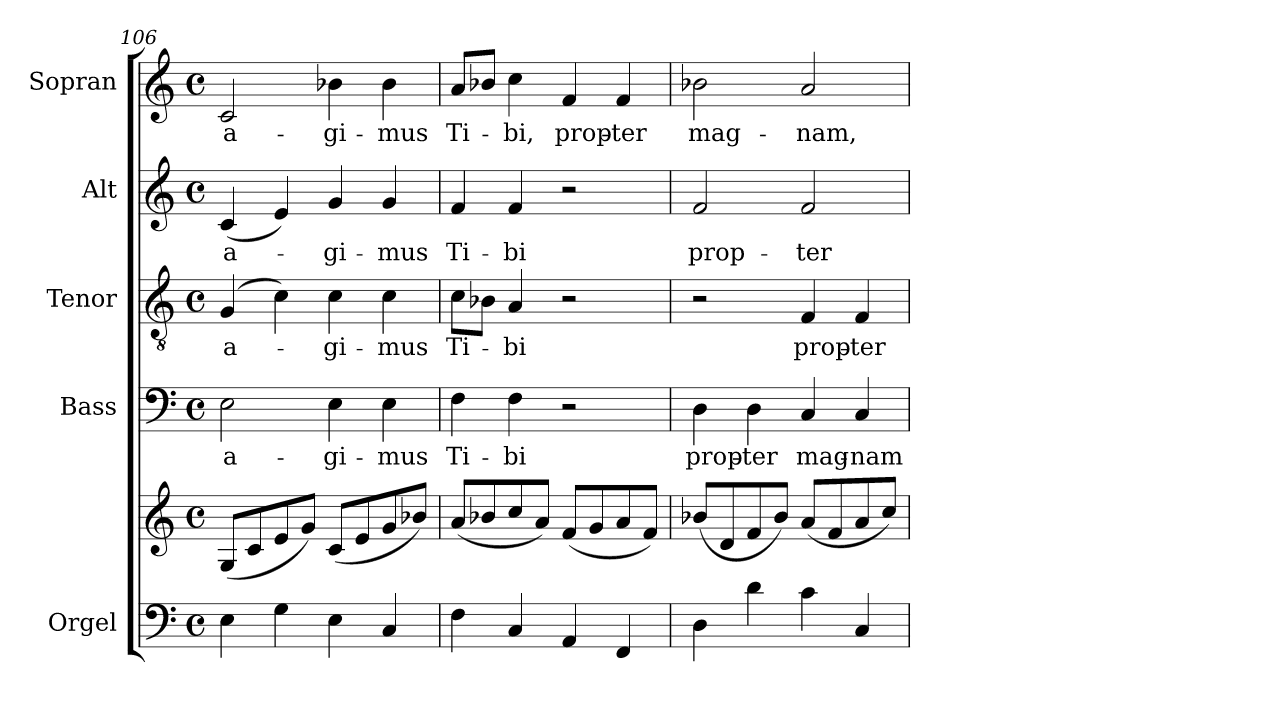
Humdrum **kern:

**kern	**kern	**kern	**text	**kern	**text	**kern	**text	**kern	**text
*part5	*part5	*part4	*part4	*part3	*part3	*part2	*part2	*part1	*part1
*staff6	*staff5	*staff4	*staff4	*staff3	*staff3	*staff2	*staff2	*staff1	*staff1
*I"Orgel	*	*I"Bass	*	*I"Tenor	*	*I"Alt	*	*I"Sopran	*
*I'Org.	*	*I'B.	*	*I'T.	*	*I'A.	*	*I'S.	*
*clefF4	*clefG2	*clefF4	*	*clefGv2	*	*clefG2	*	*clefG2	*
*k[]	*k[]	*k[]	*	*k[]	*	*k[]	*	*k[]	*
*C:	*C:	*C:	*	*C:	*	*C:	*	*C:	*
*M4/4	*M4/4	*M4/4	*	*M4/4	*	*M4/4	*	*M4/4	*
*met(c)	*met(c)	*met(c)	*	*met(c)	*	*met(c)	*	*met(c)	*
=106	=106	=106	=106	=106	=106	=106	=106	=106	=106
!	!	!	!LO:LY:b	!	!LO:LY:b	!	!LO:LY:b	!	!LO:LY:b
4E\	(<8G/L	2E\	a-	(4G/	a-	(<4c/	a-	2c/	a-
.	8c/	.	.	.	.	.	.	.	.
4G\	8e/	.	.	4c\)	.	4e/)	.	.	.
.	8g/J)	.	.	.	.	.	.	.	.
!	!	!	!LO:LY:b	!	!LO:LY:b	!	!LO:LY:b	!	!LO:LY:b
4E\	(<8c/L	4E\	-gi-	4c\	-gi-	4g/	-gi-	4b-X\	-gi-
.	8e/	.	.	.	.	.	.	.	.
!	!	!	!LO:LY:b	!	!LO:LY:b	!	!LO:LY:b	!	!LO:LY:b
4C/	8g/	4E\	-mus	4c\	-mus	4g/	-mus	4b-\	-mus
.	8b-X/J)	.	.	.	.	.	.	.	.
!!LO:PB:g=z
=107	=107	=107	=107	=107	=107	=107	=107	=107	=107
!	!	!	!LO:LY:b	!	!LO:LY:b	!	!LO:LY:b	!	!LO:LY:b
4F\	(<8a/L	4F\	Ti-	8c\L	Ti-	4f/	Ti-	8a/L	Ti-
.	8b-X/	.	.	8B-X\J	.	.	.	8b-X/J	.
!	!	!	!LO:LY:b	!	!LO:LY:b	!	!LO:LY:b	!	!LO:LY:b
4C/	8cc/	4F\	-bi	4A/	-bi	4f/	-bi	4cc\	-bi,
.	8a/J)	.	.	.	.	.	.	.	.
!	!	!	!	!	!	!	!	!	!LO:LY:b
4AA/	(<8f/L	2r	.	2r	.	2r	.	4f/	prop-
.	8g/	.	.	.	.	.	.	.	.
!	!	!	!	!	!	!	!	!	!LO:LY:b
4FF/	8a/	.	.	.	.	.	.	4f/	-ter
.	8f/J)	.	.	.	.	.	.	.	.
=108	=108	=108	=108	=108	=108	=108	=108	=108	=108
!	!	!	!LO:LY:b	!	!	!	!LO:LY:b	!	!LO:LY:b
4D\	(<8b-X/L	4D\	prop-	2r	.	2f/	prop-	2b-X\	mag-
.	8d/	.	.	.	.	.	.	.	.
!	!	!	!LO:LY:b	!	!	!	!	!	!
4d\	8f/	4D\	-ter	.	.	.	.	.	.
.	8b-/J)	.	.	.	.	.	.	.	.
!	!	!	!LO:LY:b	!	!LO:LY:b	!	!LO:LY:b	!	!LO:LY:b
4c\	(<8a/L	4C/	mag-	4F/	prop-	2f/	-ter	2a/	-nam,
.	8f/	.	.	.	.	.	.	.	.
!	!	!	!LO:LY:b	!	!LO:LY:b	!	!	!	!
4C/	8a/	4C/	-nam	4F/	-ter	.	.	.	.
.	8cc/J)	.	.	.	.	.	.	.	.
=	=	=	=	=	=	=	=	=	=
*-	*-	*-	*-	*-	*-	*-	*-	*-	*-
